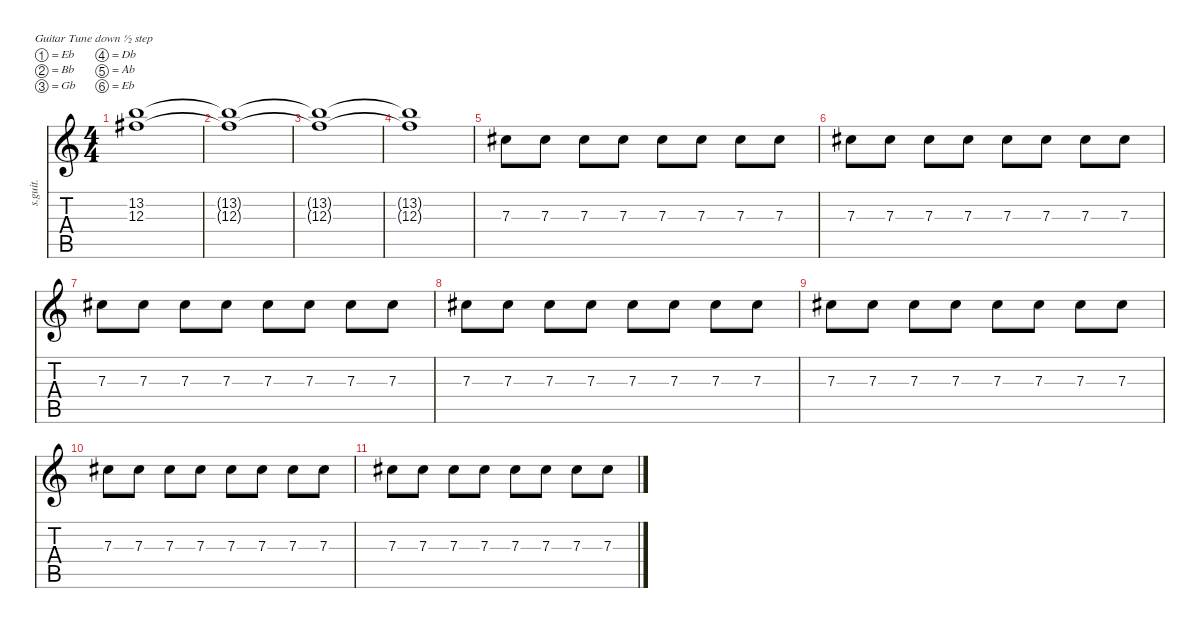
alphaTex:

\defaultSystemsLayout 4
\hideDynamics
\bracketExtendMode nobrackets
\track ("" "s.guit.") {instrument distortionguitar}
\staff {score tabs}
\tuning (Eb4 Bb3 Gb3 Db3 Ab2 Eb2)
\ts (4 4)
\tempo (184 hide)
\clef g2
\ks c
(13.2{t} 12.3{t acc #}).1{dy f} |
(13.2{t} 12.3{t acc #}).1 |
(13.2{t} 12.3{t acc #}).1 |
(13.2{t} 12.3{t acc #}).1 |
7.3{acc #}.8 7.3{acc #}.8 7.3{acc #}.8 7.3{acc #}.8 7.3{acc #}.8 7.3{acc #}.8 7.3{acc #}.8 7.3{acc #}.8 |
7.3{acc #}.8 7.3{acc #}.8 7.3{acc #}.8 7.3{acc #}.8 7.3{acc #}.8 7.3{acc #}.8 7.3{acc #}.8 7.3{acc #}.8 |
7.3{acc #}.8 7.3{acc #}.8 7.3{acc #}.8 7.3{acc #}.8 7.3{acc #}.8 7.3{acc #}.8 7.3{acc #}.8 7.3{acc #}.8 |
7.3{acc #}.8 7.3{acc #}.8 7.3{acc #}.8 7.3{acc #}.8 7.3{acc #}.8 7.3{acc #}.8 7.3{acc #}.8 7.3{acc #}.8 |
7.3{acc #}.8 7.3{acc #}.8 7.3{acc #}.8 7.3{acc #}.8 7.3{acc #}.8 7.3{acc #}.8 7.3{acc #}.8 7.3{acc #}.8 |
7.3{acc #}.8 7.3{acc #}.8 7.3{acc #}.8 7.3{acc #}.8 7.3{acc #}.8 7.3{acc #}.8 7.3{acc #}.8 7.3{acc #}.8 |
7.3{acc #}.8 7.3{acc #}.8 7.3{acc #}.8 7.3{acc #}.8 7.3{acc #}.8 7.3{acc #}.8 7.3{acc #}.8 7.3{acc #}.8
